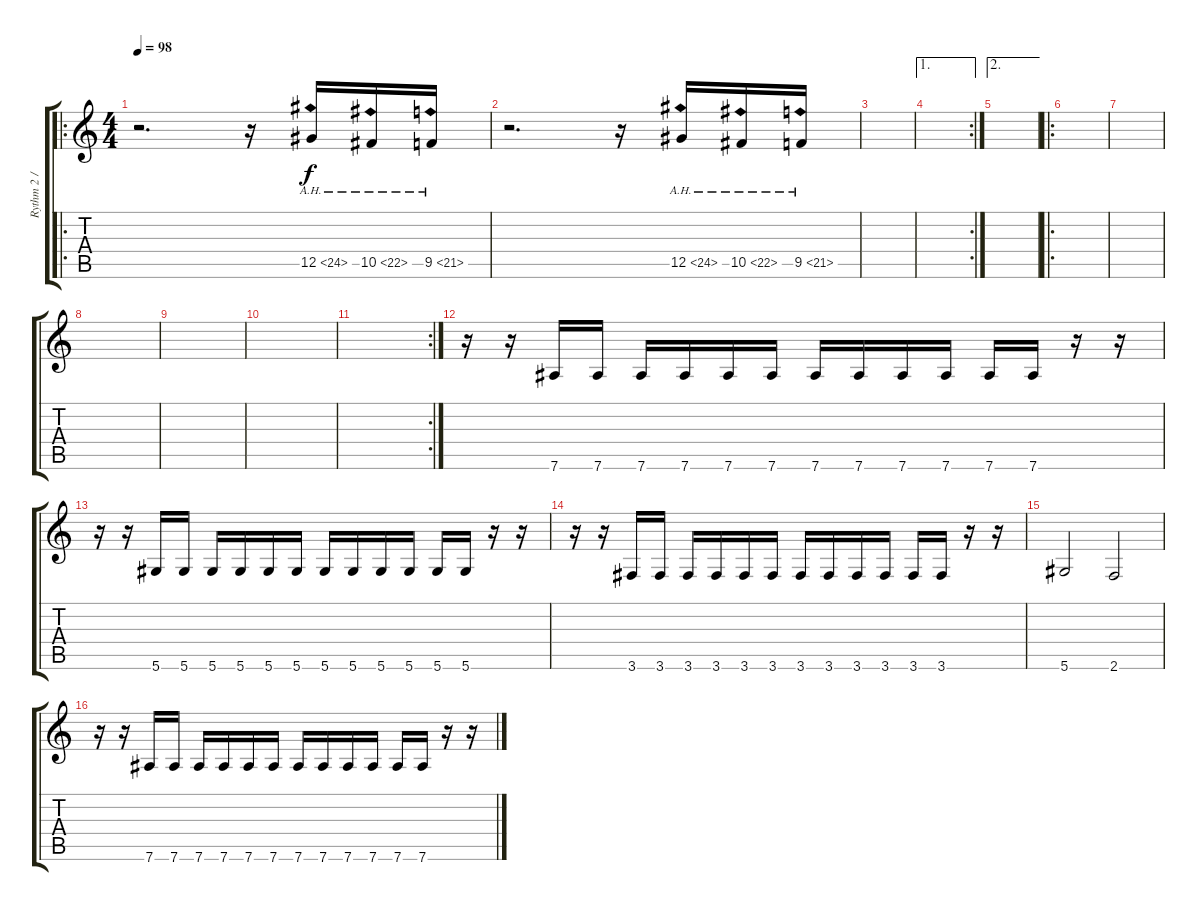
\track ("Rythm 2 / Additional Guitar" "Rythm 2 / ") {instrument overdrivenguitar}
\staff {score tabs}
\tuning (Eb4 Bb3 Gb3 Db3 Ab2 Eb2) {hide}
\ro
\ts (4 4)
\tempo 98
\clef g2
\ks c
r.2{d dy f} r.16 12.5{ah 12}.16 10.5{ah 12}.16 9.5{ah 12}.16 |
r.2{d} r.16 12.5{ah 12}.16 10.5{ah 12}.16 9.5{ah 12}.16 |
|
\ae 1
\rc 2
|
\ae 2
|
\ro
|
|
|
|
|
\rc 2
|
r.16 r.16 7.6.16 7.6.16 7.6.16 7.6.16 7.6.16 7.6.16 7.6.16 7.6.16 7.6.16 7.6.16 7.6.16 7.6.16 r.16 r.16 |
r.16 r.16 5.6.16 5.6.16 5.6.16 5.6.16 5.6.16 5.6.16 5.6.16 5.6.16 5.6.16 5.6.16 5.6.16 5.6.16 r.16 r.16 |
r.16 r.16 3.6.16 3.6.16 3.6.16 3.6.16 3.6.16 3.6.16 3.6.16 3.6.16 3.6.16 3.6.16 3.6.16 3.6.16 r.16 r.16 |
5.6.2 2.6.2 |
r.16 r.16 7.6.16 7.6.16 7.6.16 7.6.16 7.6.16 7.6.16 7.6.16 7.6.16 7.6.16 7.6.16 7.6.16 7.6.16 r.16 r.16
